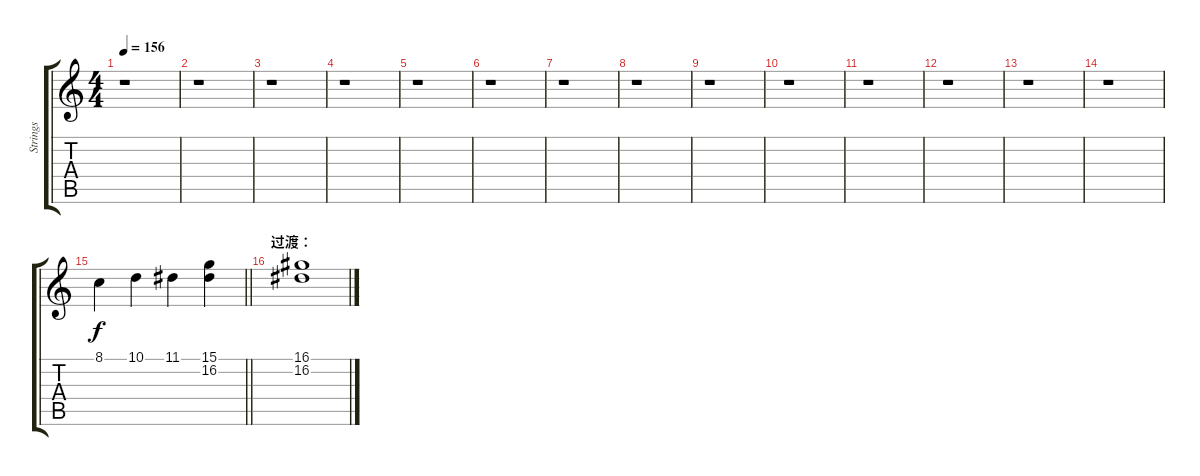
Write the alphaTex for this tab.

\track ("Strings" "Strings") {instrument synthvoice}
\staff {score tabs}
\tuning (E4 B3 G3 D3 A2 E2) {hide}
\ts (4 4)
\tempo 156
\clef g2
\ks c
r.1{dy f} |
r.1 |
r.1 |
r.1 |
r.1 |
r.1 |
r.1 |
r.1 |
r.1 |
r.1 |
r.1 |
r.1 |
r.1 |
r.1 |
\barLineRight lightlight
8.1.4 10.1.4 11.1.4 (15.1 16.2).4 |
\section ("" "过渡：")
(16.1 16.2).1
